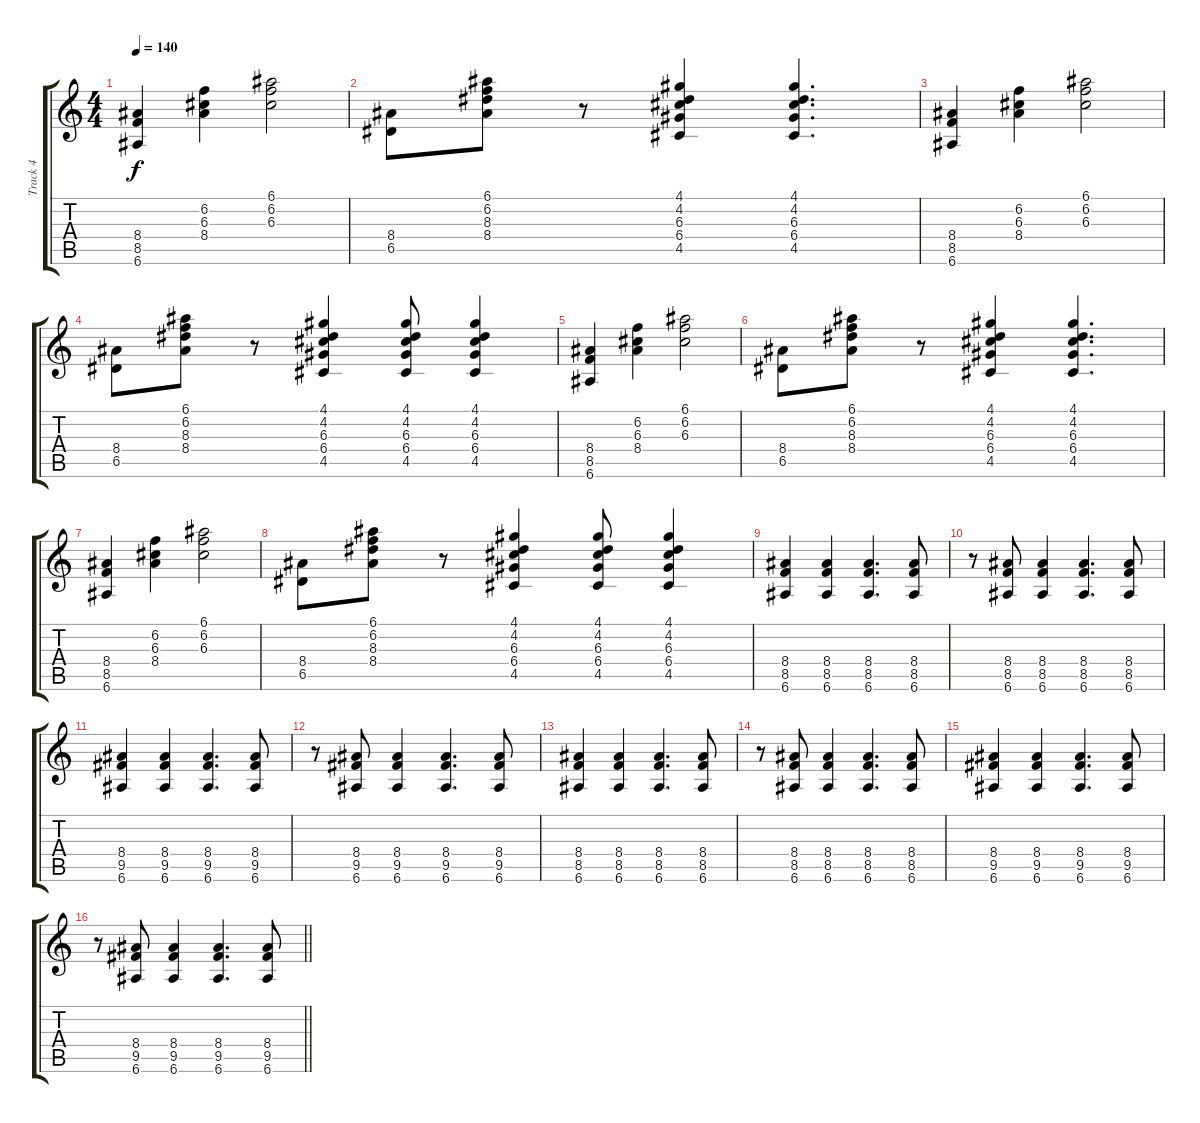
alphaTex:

\track ("Track 4" "Track 4") {instrument electricguitarclean}
\staff {score tabs}
\tuning (E4 B3 G3 D3 A2 E2) {hide}
\ts (4 4)
\tempo 140
\clef g2
\ks c
(8.4 8.5 6.6).4{dy f} (6.2 6.3 8.4).4 (6.1 6.2 6.3).2 |
(8.4 6.5).8 (6.1 6.2 8.3 8.4).8 r.8 (4.1 4.2 6.3 6.4 4.5).4 (4.1 4.2 6.3 6.4 4.5).4{d} |
(8.4 8.5 6.6).4 (6.2 6.3 8.4).4 (6.1 6.2 6.3).2 |
(8.4 6.5).8 (6.1 6.2 8.3 8.4).8 r.8 (4.1 4.2 6.3 6.4 4.5).4 (4.1 4.2 6.3 6.4 4.5).8 (4.1 4.2 6.3 6.4 4.5).4 |
(8.4 8.5 6.6).4 (6.2 6.3 8.4).4 (6.1 6.2 6.3).2 |
(8.4 6.5).8 (6.1 6.2 8.3 8.4).8 r.8 (4.1 4.2 6.3 6.4 4.5).4 (4.1 4.2 6.3 6.4 4.5).4{d} |
(8.4 8.5 6.6).4 (6.2 6.3 8.4).4 (6.1 6.2 6.3).2 |
(8.4 6.5).8 (6.1 6.2 8.3 8.4).8 r.8 (4.1 4.2 6.3 6.4 4.5).4 (4.1 4.2 6.3 6.4 4.5).8 (4.1 4.2 6.3 6.4 4.5).4 |
(8.4 8.5 6.6).4 (8.4 8.5 6.6).4 (8.4 8.5 6.6).4{d} (8.4 8.5 6.6).8 |
r.8 (8.4 8.5 6.6).8 (8.4 8.5 6.6).4 (8.4 8.5 6.6).4{d} (8.4 8.5 6.6).8 |
(8.4 9.5 6.6).4 (8.4 9.5 6.6).4 (8.4 9.5 6.6).4{d} (8.4 9.5 6.6).8 |
r.8 (8.4 9.5 6.6).8 (8.4 9.5 6.6).4 (8.4 9.5 6.6).4{d} (8.4 9.5 6.6).8 |
(8.4 8.5 6.6).4 (8.4 8.5 6.6).4 (8.4 8.5 6.6).4{d} (8.4 8.5 6.6).8 |
r.8 (8.4 8.5 6.6).8 (8.4 8.5 6.6).4 (8.4 8.5 6.6).4{d} (8.4 8.5 6.6).8 |
(8.4 9.5 6.6).4 (8.4 9.5 6.6).4 (8.4 9.5 6.6).4{d} (8.4 9.5 6.6).8 |
\barLineRight lightlight
r.8 (8.4 9.5 6.6).8 (8.4 9.5 6.6).4 (8.4 9.5 6.6).4{d} (8.4 9.5 6.6).8
